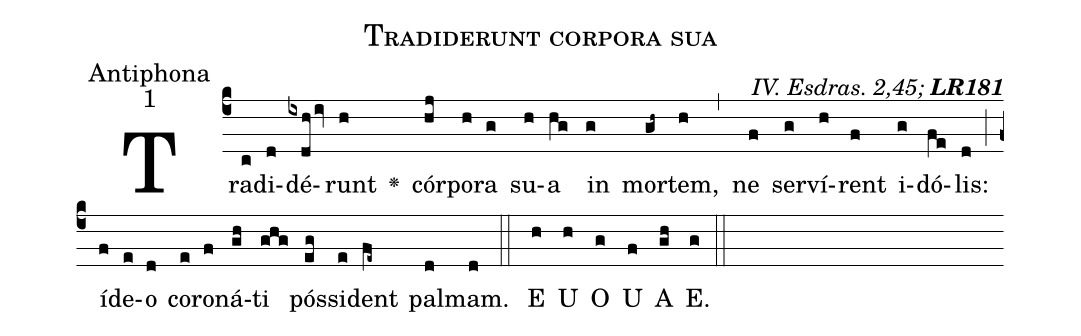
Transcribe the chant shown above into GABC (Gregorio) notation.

name:Tradiderunt corpora sua;
office-part:Antiphona;
mode:1;
commentary:{\itshape\mdseries IV.\ Esdras.\ 2,45;\/}  {\bfseries LR181};
%%
(c4) Tra(c)di(d)dé(ixdhiv)runt(h) <v>\greheightstar</v>() cór(hj)po(h)ra(g) su(h)a(hg) in(g) mor(gh~)tem,(h) (,) ne(f) ser(g)ví(h)rent(f) i(g)dó(fe)lis:(d) (;) í(f)de(e)o(d) co(e)ro(f)ná(gh)ti(ghg) pós(eg)si(e)dent(fe~) pal(d)mam.(d) (::)
<eu> E(h) U(h) O(g) U(f) A(gh) E.(g) </eu> (::)
